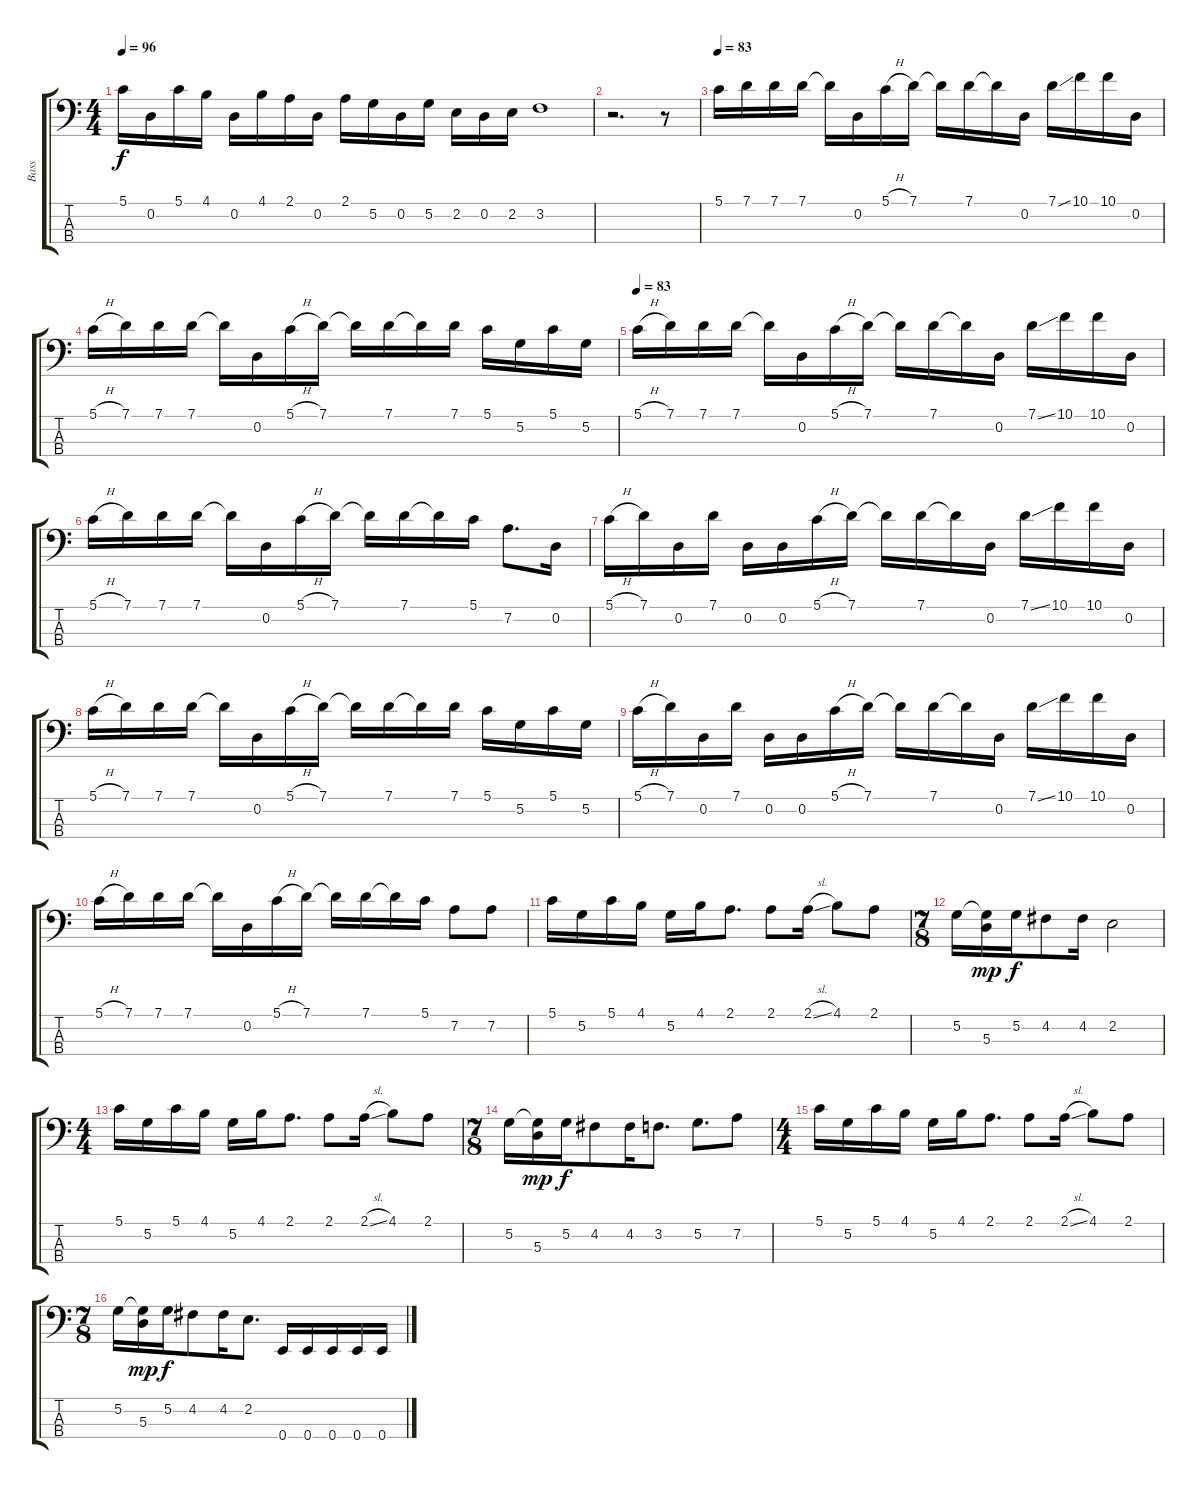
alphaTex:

\track ("Bass" "Bass") {instrument electricbassfinger}
\staff {score tabs}
\tuning (G2 D2 A1 E1) {hide}
\ts (4 4)
\tempo 96
\tempo 69
\tempo 96
\clef f4
\ks c
5.1.16{dy f instrument electricbassfinger} 0.2.16 5.1.16 4.1.16 0.2.16 4.1.16 2.1.16 0.2.16 2.1.16 5.2.16 0.2.16 5.2.16 2.2.16 0.2.16 2.2.16 3.2.1 |
r.2{d} r.8 |
\tempo 83
5.1.16 7.1.16 7.1.16 7.1.16 7.1{t}.16 0.2.16 5.1{h}.16 7.1.16 7.1{t}.16 7.1.16 7.1{t}.16 0.2.16 7.1{ss}.16 10.1.16 10.1.16 0.2.16 |
5.1{h}.16 7.1.16 7.1.16 7.1.16 7.1{t}.16 0.2.16 5.1{h}.16 7.1.16 7.1{t}.16 7.1.16 7.1{t}.16 7.1.16 5.1.16 5.2.16 5.1.16 5.2.16 |
\tempo 83
5.1{h}.16 7.1.16 7.1.16 7.1.16 7.1{t}.16 0.2.16 5.1{h}.16 7.1.16 7.1{t}.16 7.1.16 7.1{t}.16 0.2.16 7.1{ss}.16 10.1.16 10.1.16 0.2.16 |
5.1{h}.16 7.1.16 7.1.16 7.1.16 7.1{t}.16 0.2.16 5.1{h}.16 7.1.16 7.1{t}.16 7.1.16 7.1{t}.16 5.1.16 7.2.8{d} 0.2.16 |
5.1{h}.16 7.1.16 0.2.16 7.1.16 0.2.16 0.2.16 5.1{h}.16 7.1.16 7.1{t}.16 7.1.16 7.1{t}.16 0.2.16 7.1{ss}.16 10.1.16 10.1.16 0.2.16 |
5.1{h}.16 7.1.16 7.1.16 7.1.16 7.1{t}.16 0.2.16 5.1{h}.16 7.1.16 7.1{t}.16 7.1.16 7.1{t}.16 7.1.16 5.1.16 5.2.16 5.1.16 5.2.16 |
5.1{h}.16 7.1.16 0.2.16 7.1.16 0.2.16 0.2.16 5.1{h}.16 7.1.16 7.1{t}.16 7.1.16 7.1{t}.16 0.2.16 7.1{ss}.16 10.1.16 10.1.16 0.2.16 |
5.1{h}.16 7.1.16 7.1.16 7.1.16 7.1{t}.16 0.2.16 5.1{h}.16 7.1.16 7.1{t}.16 7.1.16 7.1{t}.16 5.1.16 7.2.8 7.2.8 |
5.1.16 5.2.16 5.1.16 4.1.16 5.2.16 4.1.16 2.1.8{d} 2.1.8 2.1{sl}.16 4.1.8 2.1.8 |
\ts (7 8)
5.2.16 (5.2{t} 5.3).16{dy mp} 5.2.16{dy f} 4.2.8 4.2.16 2.2.2 |
\ts (4 4)
5.1.16 5.2.16 5.1.16 4.1.16 5.2.16 4.1.16 2.1.8{d} 2.1.8 2.1{sl}.16 4.1.8 2.1.8 |
\ts (7 8)
5.2.16 (5.2{t} 5.3).16{dy mp} 5.2.16{dy f} 4.2.8 4.2.16 3.2.8{d} 5.2.8{d} 7.2.8 |
\ts (4 4)
5.1.16 5.2.16 5.1.16 4.1.16 5.2.16 4.1.16 2.1.8{d} 2.1.8 2.1{sl}.16 4.1.8 2.1.8 |
\ts (7 8)
5.2.16 (5.2{t} 5.3).16{dy mp} 5.2.16{dy f} 4.2.8 4.2.16 2.2.8{d} 0.4.16 0.4.16 0.4.16 0.4.16 0.4.16
